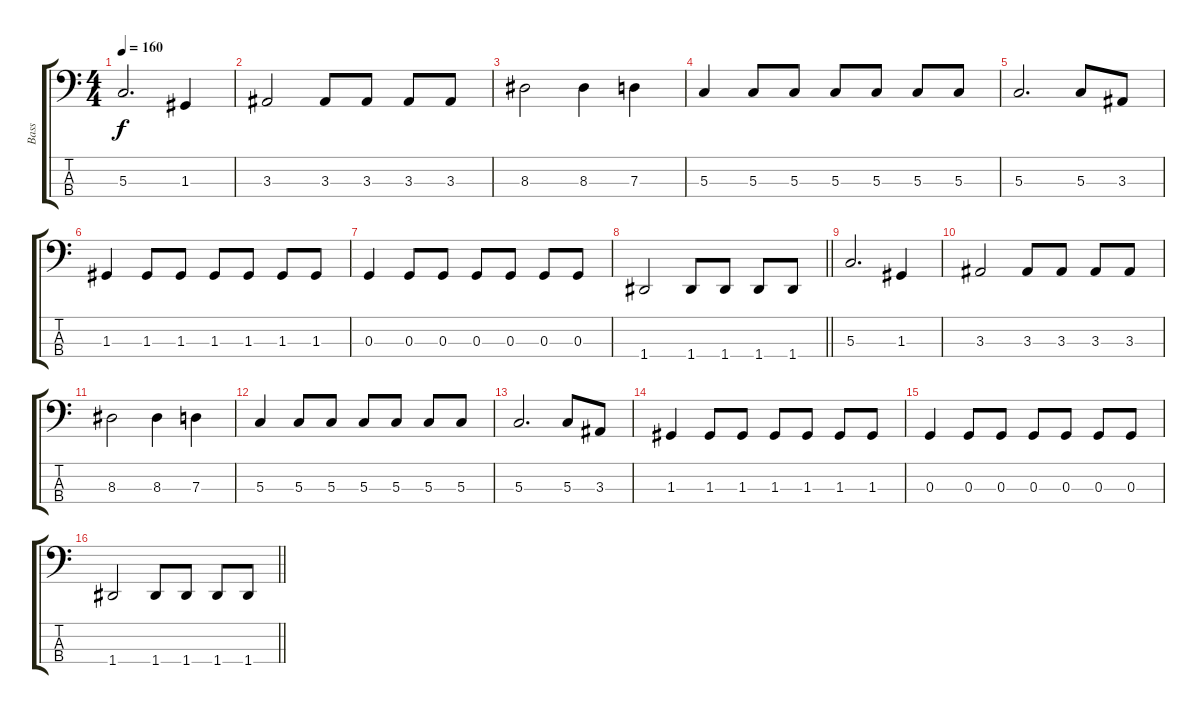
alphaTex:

\track ("Bass" "Bass") {instrument electricbassfinger}
\staff {score tabs}
\tuning (F2 C2 G1 D1) {hide}
\ts (4 4)
\tempo 160
\clef f4
\ks c
5.3.2{d dy f} 1.3.4 |
3.3.2 3.3.8 3.3.8 3.3.8 3.3.8 |
8.3.2 8.3.4 7.3.4 |
5.3.4 5.3.8 5.3.8 5.3.8 5.3.8 5.3.8 5.3.8 |
5.3.2{d} 5.3.8 3.3.8 |
1.3.4 1.3.8 1.3.8 1.3.8 1.3.8 1.3.8 1.3.8 |
0.3.4 0.3.8 0.3.8 0.3.8 0.3.8 0.3.8 0.3.8 |
\barLineRight lightlight
1.4.2 1.4.8 1.4.8 1.4.8 1.4.8 |
5.3.2{d} 1.3.4 |
3.3.2 3.3.8 3.3.8 3.3.8 3.3.8 |
8.3.2 8.3.4 7.3.4 |
5.3.4 5.3.8 5.3.8 5.3.8 5.3.8 5.3.8 5.3.8 |
5.3.2{d} 5.3.8 3.3.8 |
1.3.4 1.3.8 1.3.8 1.3.8 1.3.8 1.3.8 1.3.8 |
0.3.4 0.3.8 0.3.8 0.3.8 0.3.8 0.3.8 0.3.8 |
\barLineRight lightlight
1.4.2 1.4.8 1.4.8 1.4.8 1.4.8
